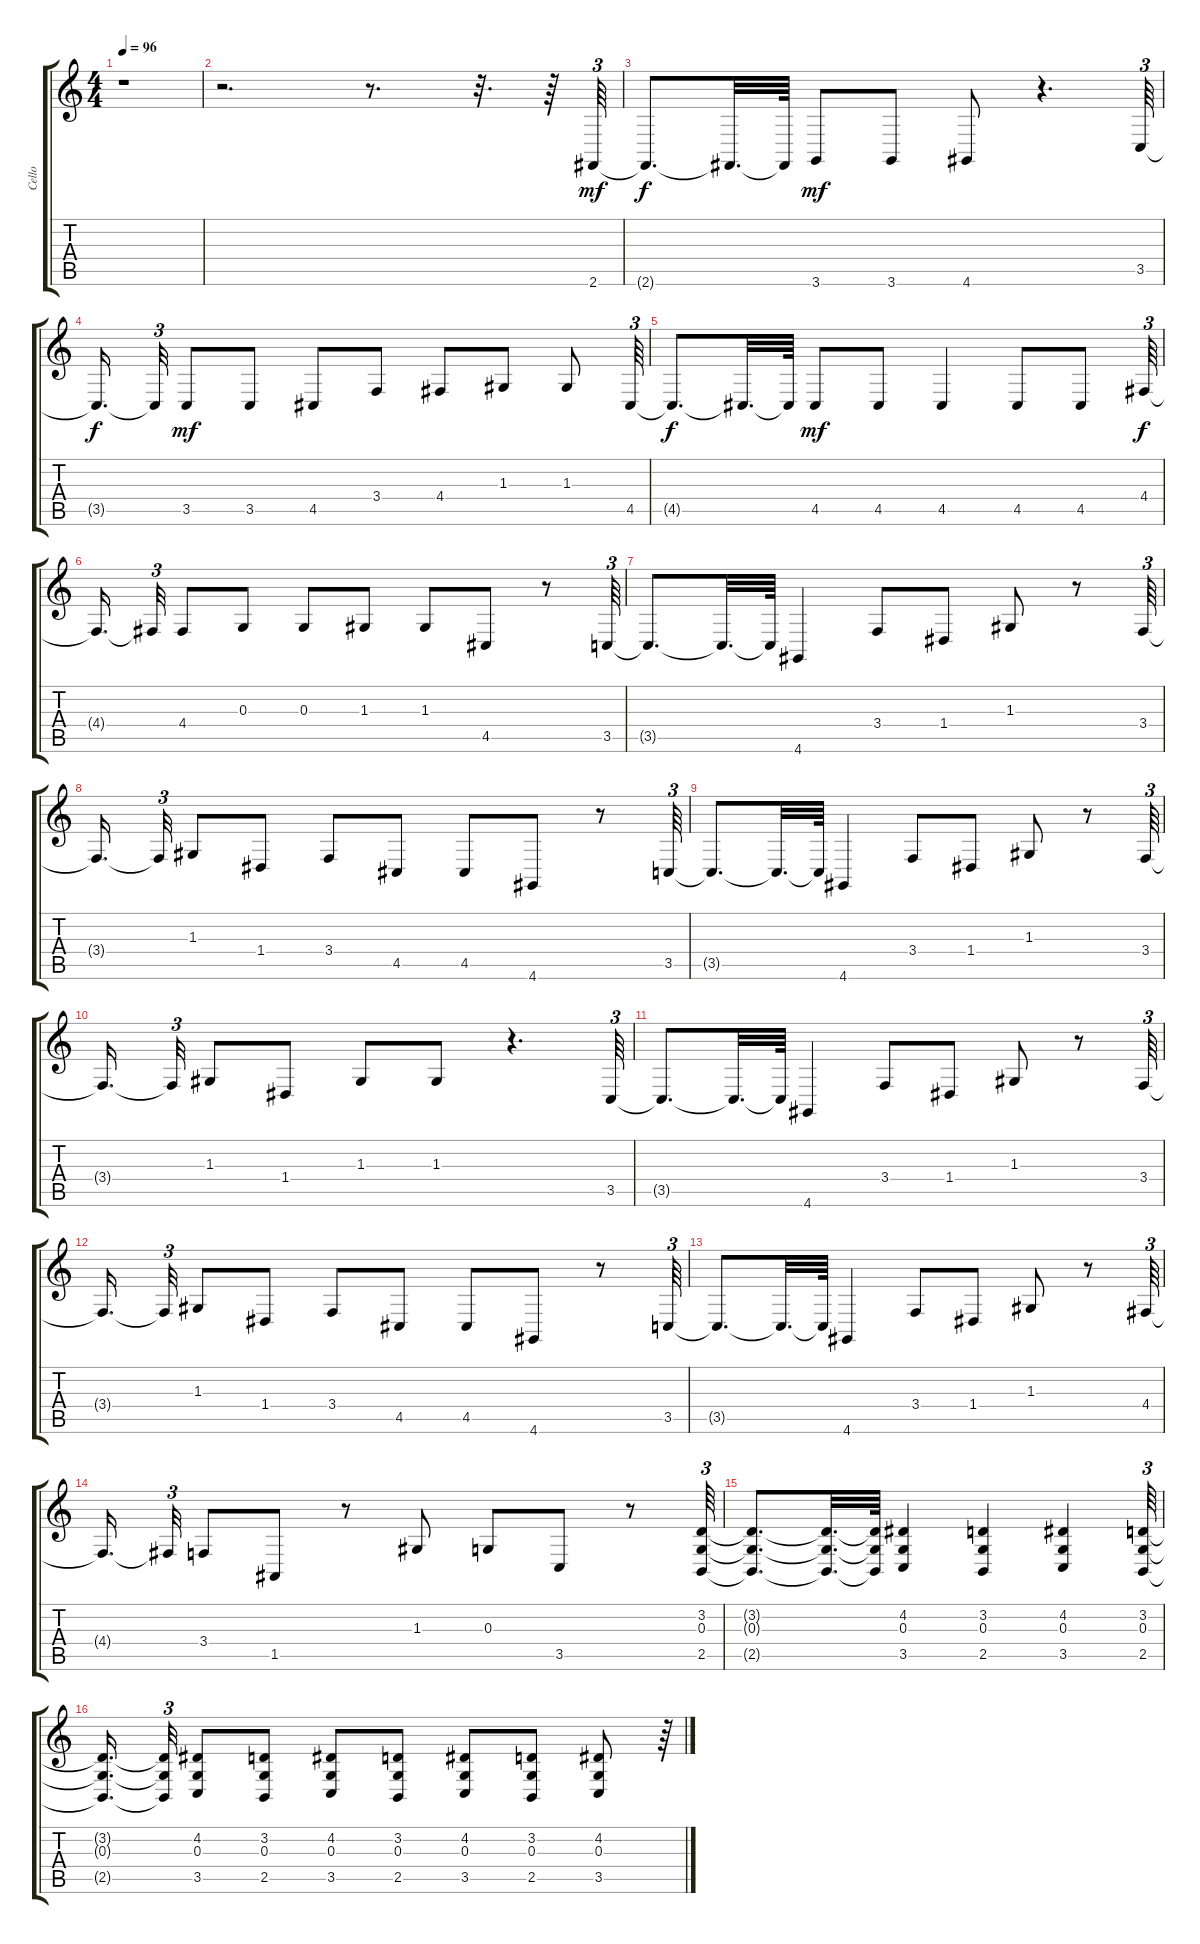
\track ("Cello" "Cello") {instrument pizzicatostrings}
\staff {score tabs}
\tuning (E4 B3 G3 D3 A2 E2) {hide}
\ts (4 4)
\tempo 96
\clef g2
\ks c
r.1{dy f} |
r.2{d} r.8{d} r.32{d} r.64 2.6.64{tu (3 2) dy mf} |
2.6{t}.8{d dy f} 2.6{t}.32{d} 2.6{t}.64 3.6.8{dy mf} 3.6.8 4.6.8 r.4{d} 3.5.64{tu (3 2)} |
3.5{t}.16{d dy f} 3.5{t}.32{tu (3 2)} 3.5.8{dy mf} 3.5.8 4.5.8 3.4.8 4.4.8 1.3.8 1.3.8 4.5.64{tu (3 2)} |
4.5{t}.8{d dy f} 4.5{t}.32{d} 4.5{t}.64 4.5.8{dy mf} 4.5.8 4.5.4 4.5.8 4.5.8 4.4.64{tu (3 2) dy f} |
4.4{t}.16{d} 4.4{t}.32{tu (3 2)} 4.4.8 0.3.8 0.3.8 1.3.8 1.3.8 4.5.8 r.8 3.5.64{tu (3 2)} |
3.5{t}.8{d} 3.5{t}.32{d} 3.5{t}.64 4.6.4 3.4.8 1.4.8 1.3.8 r.8 3.4.64{tu (3 2)} |
3.4{t}.16{d} 3.4{t}.32{tu (3 2)} 1.3.8 1.4.8 3.4.8 4.5.8 4.5.8 4.6.8 r.8 3.5.64{tu (3 2)} |
3.5{t}.8{d} 3.5{t}.32{d} 3.5{t}.64 4.6.4 3.4.8 1.4.8 1.3.8 r.8 3.4.64{tu (3 2)} |
3.4{t}.16{d} 3.4{t}.32{tu (3 2)} 1.3.8 1.4.8 1.3.8 1.3.8 r.4{d} 3.5.64{tu (3 2)} |
3.5{t}.8{d} 3.5{t}.32{d} 3.5{t}.64 4.6.4 3.4.8 1.4.8 1.3.8 r.8 3.4.64{tu (3 2)} |
3.4{t}.16{d} 3.4{t}.32{tu (3 2)} 1.3.8 1.4.8 3.4.8 4.5.8 4.5.8 4.6.8 r.8 3.5.64{tu (3 2)} |
3.5{t}.8{d} 3.5{t}.32{d} 3.5{t}.64 4.6.4 3.4.8 1.4.8 1.3.8 r.8 4.4.64{tu (3 2)} |
4.4{t}.16{d} 4.4{t}.32{tu (3 2)} 3.4.8 1.5.8 r.8 1.3.8 0.3.8 3.5.8 r.8 (3.2 0.3 2.5).64{tu (3 2)} |
(3.2{t} 0.3{t} 2.5{t}).8{d} (3.2{t} 0.3{t} 2.5{t}).32{d} (3.2{t} 0.3{t} 2.5{t}).64 (4.2 0.3 3.5).4 (3.2 0.3 2.5).4 (4.2 0.3 3.5).4 (3.2 0.3 2.5).64{tu (3 2)} |
(3.2{t} 0.3{t} 2.5{t}).16{d} (3.2{t} 0.3{t} 2.5{t}).32{tu (3 2)} (4.2 0.3 3.5).8 (3.2 0.3 2.5).8 (4.2 0.3 3.5).8 (3.2 0.3 2.5).8 (4.2 0.3 3.5).8 (3.2 0.3 2.5).8 (4.2 0.3 3.5).8 r.64{tu (3 2)}
